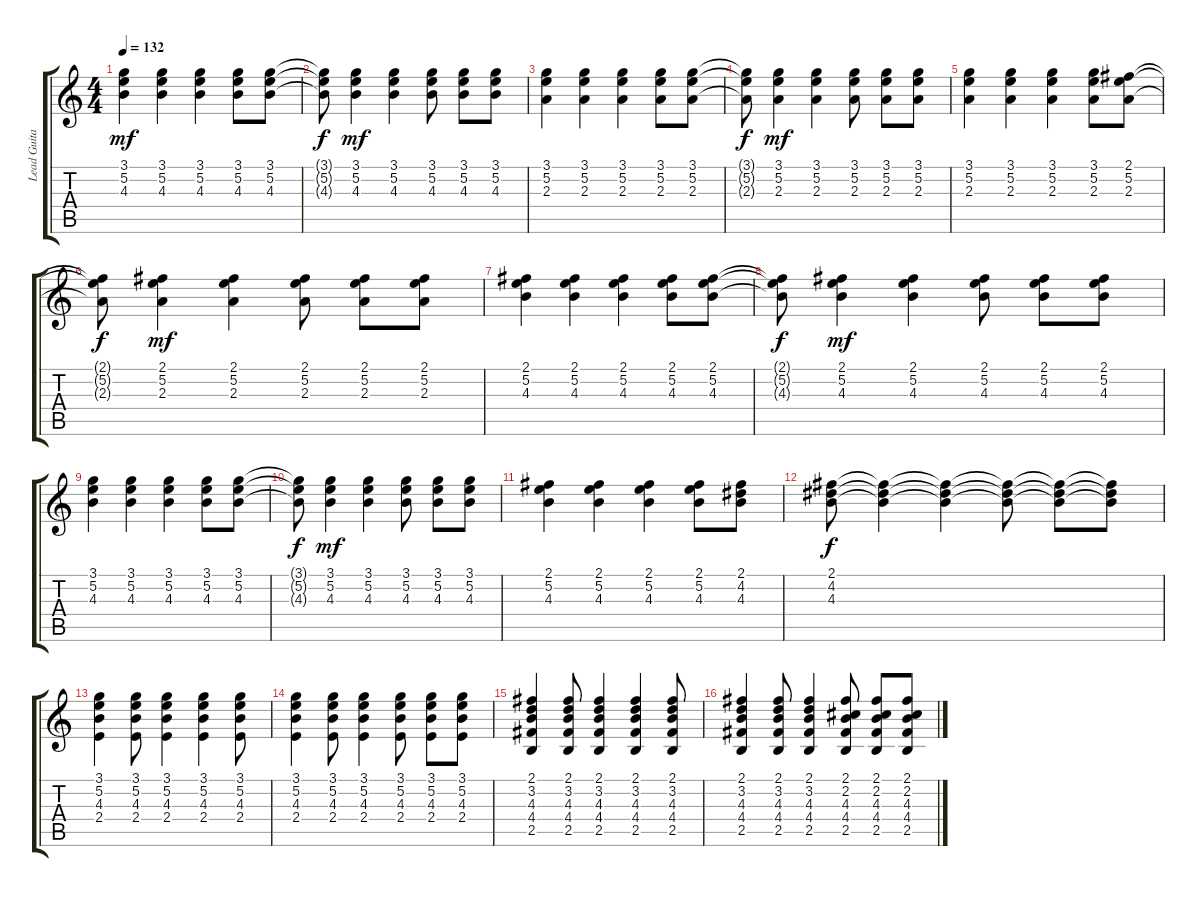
\track ("Lead Guitar" "Lead Guita") {instrument electricguitarclean}
\staff {score tabs}
\tuning (E4 B3 G3 D3 A2 E2) {hide}
\ts (4 4)
\tempo 132
\clef g2
\ks c
(3.1 5.2 4.3).4{dy mf} (3.1 5.2 4.3).4 (3.1 5.2 4.3).4 (3.1 5.2 4.3).8 (3.1 5.2 4.3).8 |
(3.1{t} 5.2{t} 4.3{t}).8{dy f} (3.1 5.2 4.3).4{dy mf} (3.1 5.2 4.3).4 (3.1 5.2 4.3).8 (3.1 5.2 4.3).8 (3.1 5.2 4.3).8 |
(3.1 5.2 2.3).4 (3.1 5.2 2.3).4 (3.1 5.2 2.3).4 (3.1 5.2 2.3).8 (3.1 5.2 2.3).8 |
(3.1{t} 5.2{t} 2.3{t}).8{dy f} (3.1 5.2 2.3).4{dy mf} (3.1 5.2 2.3).4 (3.1 5.2 2.3).8 (3.1 5.2 2.3).8 (3.1 5.2 2.3).8 |
(3.1 5.2 2.3).4 (3.1 5.2 2.3).4 (3.1 5.2 2.3).4 (3.1 5.2 2.3).8 (2.1 5.2 2.3).8 |
(2.1{t} 5.2{t} 2.3{t}).8{dy f} (2.1 5.2 2.3).4{dy mf} (2.1 5.2 2.3).4 (2.1 5.2 2.3).8 (2.1 5.2 2.3).8 (2.1 5.2 2.3).8 |
(2.1 5.2 4.3).4 (2.1 5.2 4.3).4 (2.1 5.2 4.3).4 (2.1 5.2 4.3).8 (2.1 5.2 4.3).8 |
(2.1{t} 5.2{t} 4.3{t}).8{dy f} (2.1 5.2 4.3).4{dy mf} (2.1 5.2 4.3).4 (2.1 5.2 4.3).8 (2.1 5.2 4.3).8 (2.1 5.2 4.3).8 |
(3.1 5.2 4.3).4 (3.1 5.2 4.3).4 (3.1 5.2 4.3).4 (3.1 5.2 4.3).8 (3.1 5.2 4.3).8 |
(3.1{t} 5.2{t} 4.3{t}).8{dy f} (3.1 5.2 4.3).4{dy mf} (3.1 5.2 4.3).4 (3.1 5.2 4.3).8 (3.1 5.2 4.3).8 (3.1 5.2 4.3).8 |
(2.1 5.2 4.3).4 (2.1 5.2 4.3).4 (2.1 5.2 4.3).4 (2.1 5.2 4.3).8 (2.1 4.2 4.3).8 |
(2.1 4.2 4.3).8{dy f} (2.1{t} 4.2{t} 4.3{t}).4 (2.1{t} 4.2{t} 4.3{t}).4 (2.1{t} 4.2{t} 4.3{t}).8 (2.1{t} 4.2{t} 4.3{t}).8 (2.1{t} 4.2{t} 4.3{t}).8 |
(3.1 5.2 4.3 2.4).4{volume 3 instrument acousticguitarsteel} (3.1 5.2 4.3 2.4).8 (3.1 5.2 4.3 2.4).4 (3.1 5.2 4.3 2.4).4 (3.1 5.2 4.3 2.4).8 |
(3.1 5.2 4.3 2.4).4 (3.1 5.2 4.3 2.4).8 (3.1 5.2 4.3 2.4).4 (3.1 5.2 4.3 2.4).8 (3.1 5.2 4.3 2.4).8 (3.1 5.2 4.3 2.4).8 |
(2.1 3.2 4.3 4.4 2.5).4 (2.1 3.2 4.3 4.4 2.5).8 (2.1 3.2 4.3 4.4 2.5).4 (2.1 3.2 4.3 4.4 2.5).4 (2.1 3.2 4.3 4.4 2.5).8 |
(2.1 3.2 4.3 4.4 2.5).4 (2.1 3.2 4.3 4.4 2.5).8 (2.1 3.2 4.3 4.4 2.5).4 (2.1 2.2 4.3 4.4 2.5).8 (2.1 2.2 4.3 4.4 2.5).8 (2.1 2.2 4.3 4.4 2.5).8
